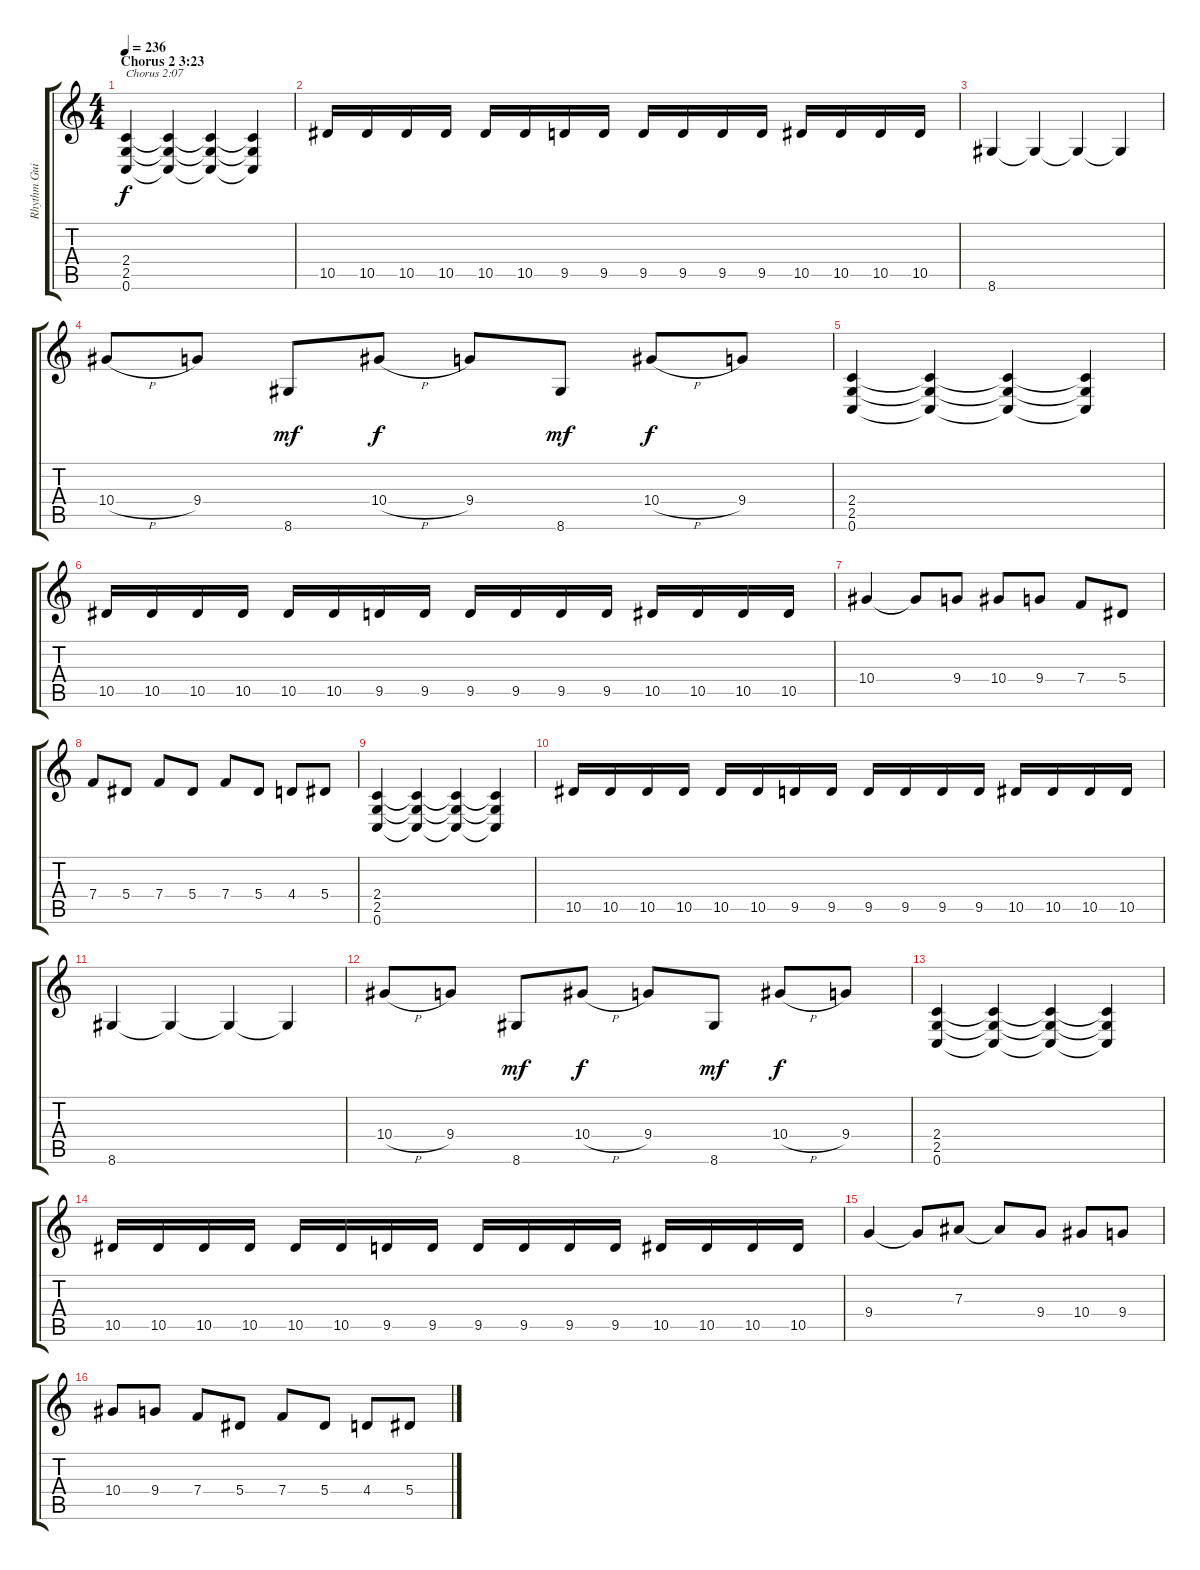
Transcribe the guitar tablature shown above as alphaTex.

\track ("Rhythm Guitar (Robert Sennebaeck)" "Rhythm Gui") {instrument distortionguitar}
\staff {score tabs}
\tuning (C4 G3 Eb3 Bb2 F2 C2) {hide}
\ts (4 4)
\section ("" "Chorus 2 3:23")
\tempo 236
\clef g2
\ks c
(2.4 2.5 0.6).4{txt "Chorus 2:07" dy f} (2.4{t} 2.5{t} 0.6{t}).4 (2.4{t} 2.5{t} 0.6{t}).4 (2.4{t} 2.5{t} 0.6{t}).4 |
10.5.16 10.5.16 10.5.16 10.5.16 10.5.16 10.5.16 9.5.16 9.5.16 9.5.16 9.5.16 9.5.16 9.5.16 10.5.16 10.5.16 10.5.16 10.5.16 |
8.6.4 8.6{t}.4 8.6{t}.4 8.6{t}.4 |
10.4{h}.8 9.4.8 8.6.8{dy mf} 10.4{h}.8{dy f} 9.4.8 8.6.8{dy mf} 10.4{h}.8{dy f} 9.4.8 |
(2.4 2.5 0.6).4 (2.4{t} 2.5{t} 0.6{t}).4 (2.4{t} 2.5{t} 0.6{t}).4 (2.4{t} 2.5{t} 0.6{t}).4 |
10.5.16 10.5.16 10.5.16 10.5.16 10.5.16 10.5.16 9.5.16 9.5.16 9.5.16 9.5.16 9.5.16 9.5.16 10.5.16 10.5.16 10.5.16 10.5.16 |
10.4.4 10.4{t}.8 9.4.8 10.4.8 9.4.8 7.4.8 5.4.8 |
7.4.8 5.4.8 7.4.8 5.4.8 7.4.8 5.4.8 4.4.8 5.4.8 |
(2.4 2.5 0.6).4 (2.4{t} 2.5{t} 0.6{t}).4 (2.4{t} 2.5{t} 0.6{t}).4 (2.4{t} 2.5{t} 0.6{t}).4 |
10.5.16 10.5.16 10.5.16 10.5.16 10.5.16 10.5.16 9.5.16 9.5.16 9.5.16 9.5.16 9.5.16 9.5.16 10.5.16 10.5.16 10.5.16 10.5.16 |
8.6.4 8.6{t}.4 8.6{t}.4 8.6{t}.4 |
10.4{h}.8 9.4.8 8.6.8{dy mf} 10.4{h}.8{dy f} 9.4.8 8.6.8{dy mf} 10.4{h}.8{dy f} 9.4.8 |
(2.4 2.5 0.6).4 (2.4{t} 2.5{t} 0.6{t}).4 (2.4{t} 2.5{t} 0.6{t}).4 (2.4{t} 2.5{t} 0.6{t}).4 |
10.5.16 10.5.16 10.5.16 10.5.16 10.5.16 10.5.16 9.5.16 9.5.16 9.5.16 9.5.16 9.5.16 9.5.16 10.5.16 10.5.16 10.5.16 10.5.16 |
9.4.4 9.4{t}.8 7.3.8 7.3{t}.8 9.4.8 10.4.8 9.4.8 |
10.4.8 9.4.8 7.4.8 5.4.8 7.4.8 5.4.8 4.4.8 5.4.8
